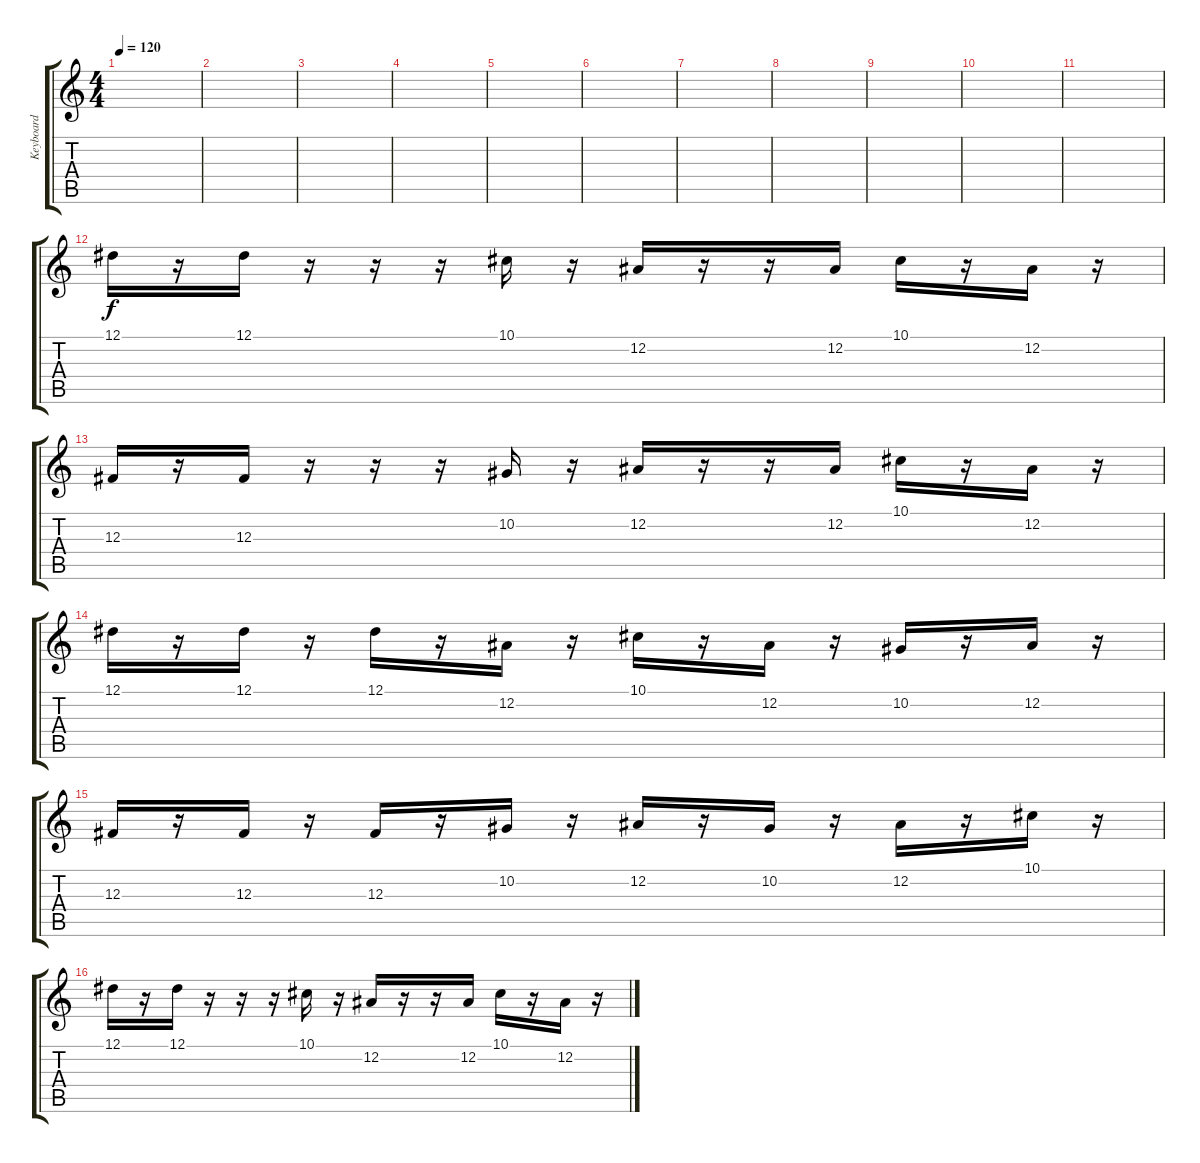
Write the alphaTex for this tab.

\track ("Keyboard" "Keyboard") {instrument brasssection}
\staff {score tabs}
\tuning (Eb4 Bb3 Gb3 Db3 Ab2 Eb2) {hide}
\ts (4 4)
\tempo 120
\clef g2
\ks c
|
|
|
|
|
|
|
|
|
|
|
12.1.16{volume 16 instrument shamisen} r.16 12.1.16 r.16 r.16 r.16 10.1.16 r.16 12.2.16 r.16 r.16 12.2.16 10.1.16 r.16 12.2.16 r.16 |
12.3.16 r.16 12.3.16 r.16 r.16 r.16 10.2.16 r.16 12.2.16 r.16 r.16 12.2.16 10.1.16 r.16 12.2.16 r.16 |
12.1.16 r.16 12.1.16 r.16 12.1.16 r.16 12.2.16 r.16 10.1.16 r.16 12.2.16 r.16 10.2.16 r.16 12.2.16 r.16 |
12.3.16 r.16 12.3.16 r.16 12.3.16 r.16 10.2.16 r.16 12.2.16 r.16 10.2.16 r.16 12.2.16 r.16 10.1.16 r.16 |
12.1.16 r.16 12.1.16 r.16 r.16 r.16 10.1.16 r.16 12.2.16 r.16 r.16 12.2.16 10.1.16 r.16 12.2.16 r.16
